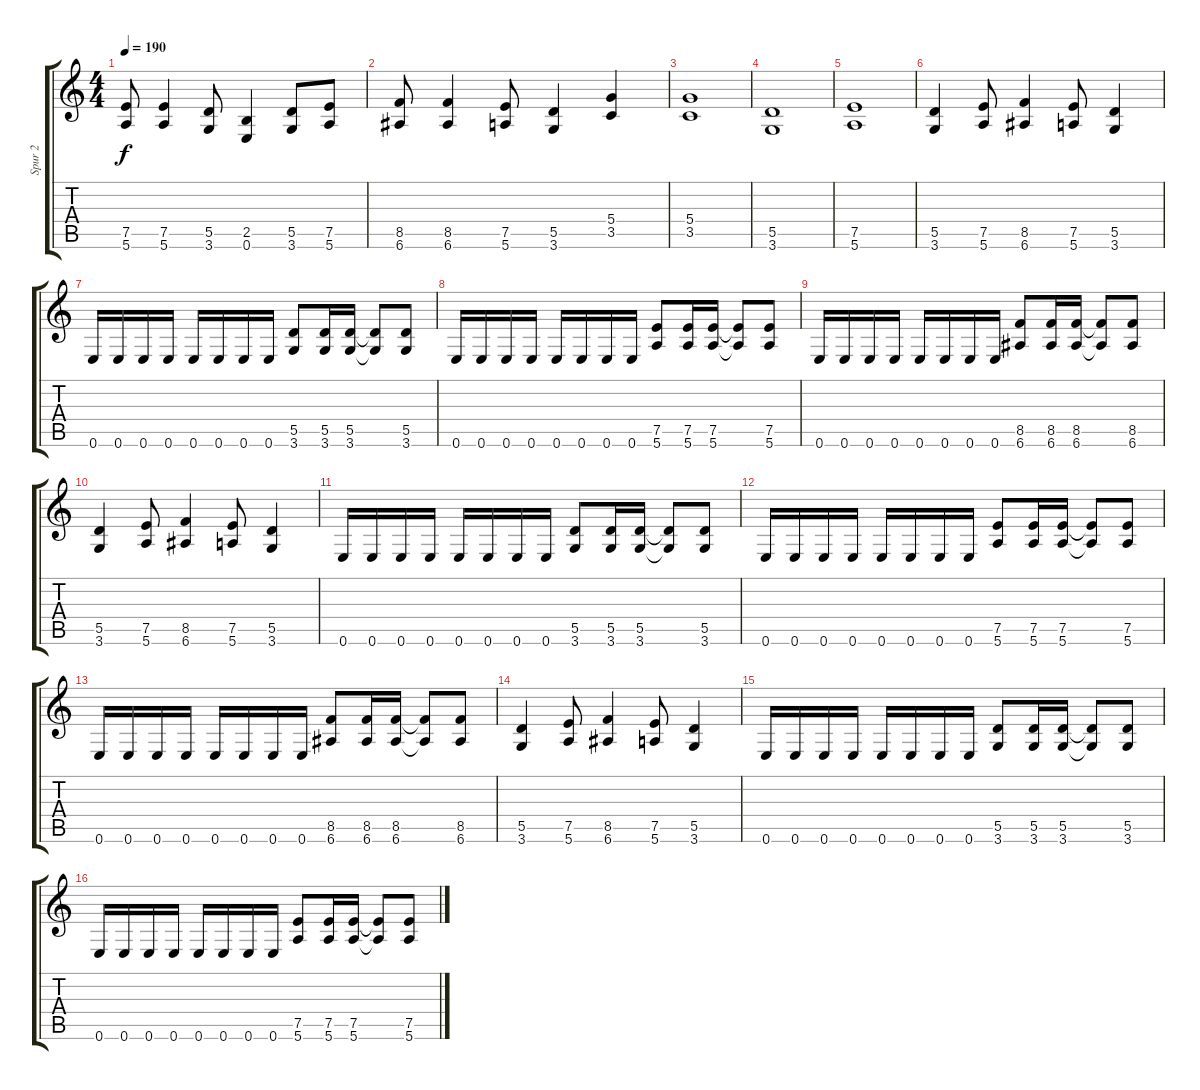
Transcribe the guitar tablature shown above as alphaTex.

\track ("Spur 2" "Spur 2") {instrument overdrivenguitar}
\staff {score tabs}
\tuning (E4 B3 G3 D3 A2 E2) {hide}
\ts (4 4)
\tempo 190
\clef g2
\ks c
(7.5 5.6).8{dy f} (7.5 5.6).4 (5.5 3.6).8 (2.5 0.6).4 (5.5 3.6).8 (7.5 5.6).8 |
(8.5 6.6).8 (8.5 6.6).4 (7.5 5.6).8 (5.5 3.6).4 (5.4 3.5).4 |
(5.4 3.5).1 |
(5.5 3.6).1 |
(7.5 5.6).1 |
(5.5 3.6).4 (7.5 5.6).8 (8.5 6.6).4 (7.5 5.6).8 (5.5 3.6).4 |
0.6.16 0.6.16 0.6.16 0.6.16 0.6.16 0.6.16 0.6.16 0.6.16 (5.5 3.6).8 (5.5 3.6).16 (5.5 3.6).16 (5.5{t} 3.6{t}).8 (5.5 3.6).8 |
0.6.16 0.6.16 0.6.16 0.6.16 0.6.16 0.6.16 0.6.16 0.6.16 (7.5 5.6).8 (7.5 5.6).16 (7.5 5.6).16 (7.5{t} 5.6{t}).8 (7.5 5.6).8 |
0.6.16 0.6.16 0.6.16 0.6.16 0.6.16 0.6.16 0.6.16 0.6.16 (8.5 6.6).8 (8.5 6.6).16 (8.5 6.6).16 (8.5{t} 6.6{t}).8 (8.5 6.6).8 |
(5.5 3.6).4 (7.5 5.6).8 (8.5 6.6).4 (7.5 5.6).8 (5.5 3.6).4 |
0.6.16 0.6.16 0.6.16 0.6.16 0.6.16 0.6.16 0.6.16 0.6.16 (5.5 3.6).8 (5.5 3.6).16 (5.5 3.6).16 (5.5{t} 3.6{t}).8 (5.5 3.6).8 |
0.6.16 0.6.16 0.6.16 0.6.16 0.6.16 0.6.16 0.6.16 0.6.16 (7.5 5.6).8 (7.5 5.6).16 (7.5 5.6).16 (7.5{t} 5.6{t}).8 (7.5 5.6).8 |
0.6.16 0.6.16 0.6.16 0.6.16 0.6.16 0.6.16 0.6.16 0.6.16 (8.5 6.6).8 (8.5 6.6).16 (8.5 6.6).16 (8.5{t} 6.6{t}).8 (8.5 6.6).8 |
(5.5 3.6).4 (7.5 5.6).8 (8.5 6.6).4 (7.5 5.6).8 (5.5 3.6).4 |
0.6.16 0.6.16 0.6.16 0.6.16 0.6.16 0.6.16 0.6.16 0.6.16 (5.5 3.6).8 (5.5 3.6).16 (5.5 3.6).16 (5.5{t} 3.6{t}).8 (5.5 3.6).8 |
0.6.16 0.6.16 0.6.16 0.6.16 0.6.16 0.6.16 0.6.16 0.6.16 (7.5 5.6).8 (7.5 5.6).16 (7.5 5.6).16 (7.5{t} 5.6{t}).8 (7.5 5.6).8
